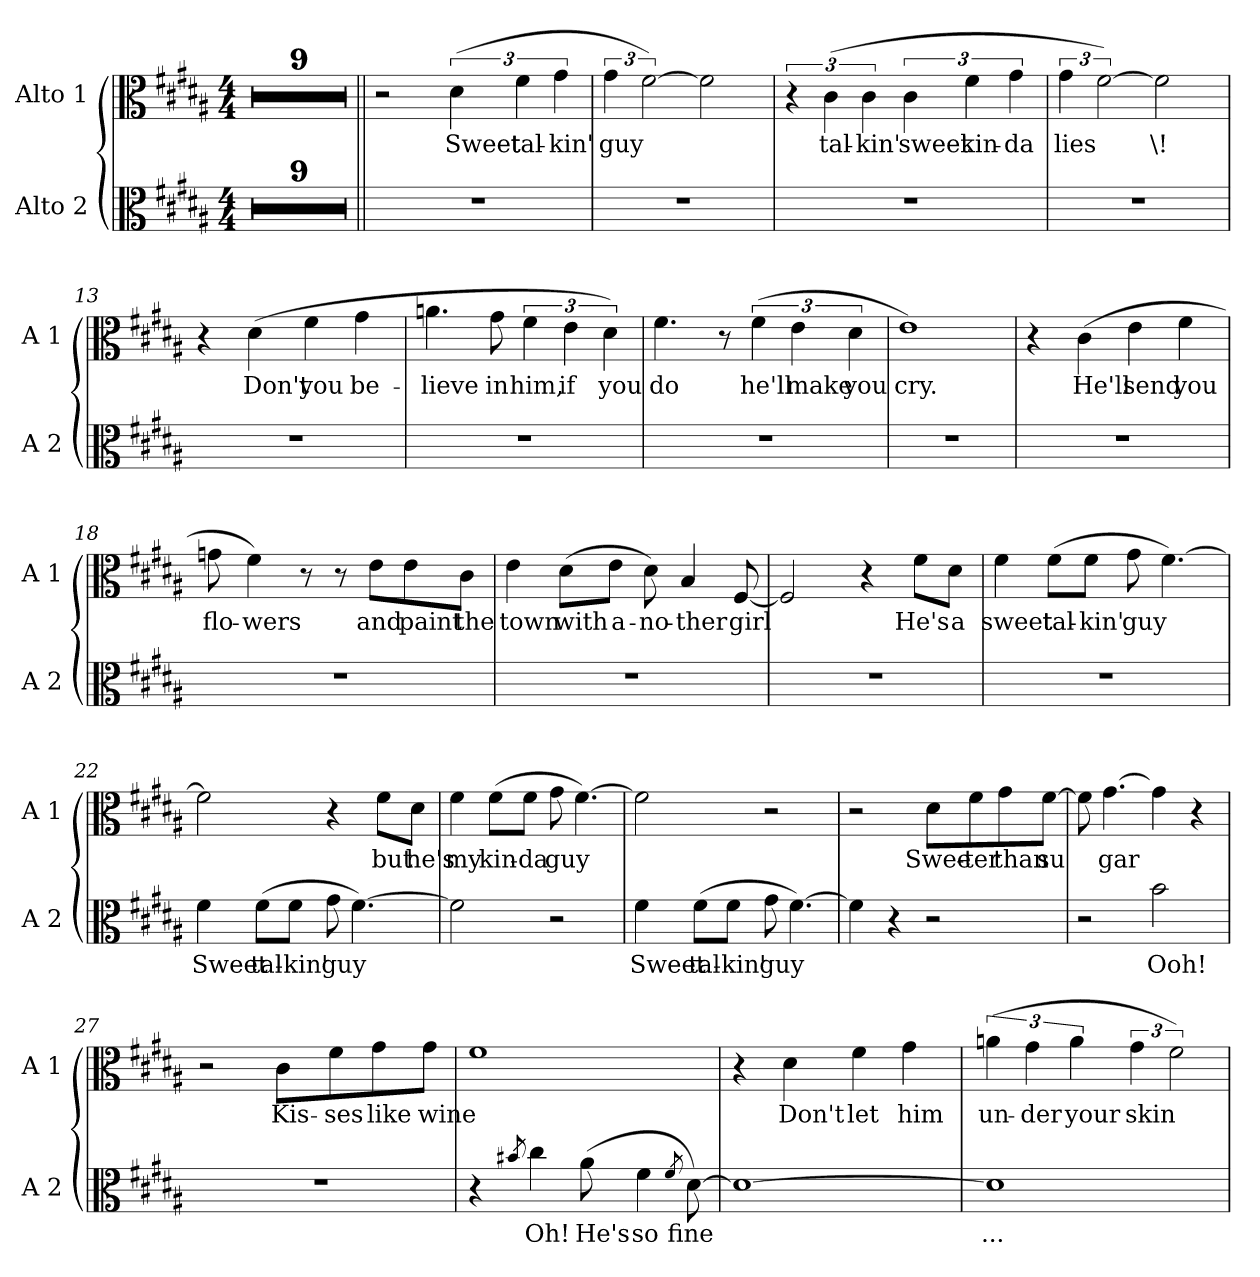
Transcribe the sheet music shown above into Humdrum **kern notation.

**kern	**text	**kern	**text
*part2	*part2	*part1	*part1
*staff2	*staff2	*staff1	*staff1
*I"Alto 2	*	*I"Alto 1	*
*I'A 2	*	*I'A 1	*
*clefC3	*	*clefC3	*
*k[f#c#g#d#a#]	*	*k[f#c#g#d#a#]	*
*B:	*	*B:	*
*M4/4	*	*M4/4	*
=	=	=	=
1r;<	.	1r;<	.
=1	=1	=1	=1
1r	.	1r	.
=2	=2	=2	=2
1r	.	1r	.
=3	=3	=3	=3
1r	.	1r	.
=4	=4	=4	=4
1r	.	1r	.
=5	=5	=5	=5
1r	.	1r	.
=6	=6	=6	=6
1r	.	1r	.
=7	=7	=7	=7
1r	.	1r	.
=8	=8	=8	=8
1r	.	1r	.
=9||	=9||	=9||	=9||
1r	.	2r	.
!	!	!	!LO:LY:b
.	.	(>6d#\	Sweet
!	!	!	!LO:LY:b
.	.	6f#\	tal-
!	!	!	!LO:LY:b
.	.	6g#\	-kin'
=10	=10	=10	=10
!	!	!	!LO:LY:b
1r	.	6g#\	guy
.	.	[3f#\)	.
.	.	2f#\]	.
!!LO:LB:g=z
=11	=11	=11	=11
1r	.	6r	.
!	!	!	!LO:LY:b
.	.	(>6c#\	tal-
!	!	!	!LO:LY:b
.	.	6c#\	-kin'
!	!	!	!LO:LY:b
.	.	6c#\	sweet
!	!	!	!LO:LY:b
.	.	6f#\	kin-
!	!	!	!LO:LY:b
.	.	6g#\	-da
=12	=12	=12	=12
!	!	!	!LO:LY:b
1r	.	6g#\	lies
.	.	[3f#\)	.
!	!	!	!LO:LY:b
.	.	2f#\]	\!
=13	=13	=13	=13
1r	.	4r	.
!	!	!	!LO:LY:b
.	.	(>4d#\	Don't
!	!	!	!LO:LY:b
.	.	4f#\	you
!	!	!	!LO:LY:b
.	.	4g#\	be-
=14	=14	=14	=14
!	!	!	!LO:LY:b
1r	.	4.an\	-lieve
!	!	!	!LO:LY:b
.	.	8g#\	in
!	!	!	!LO:LY:b
.	.	6f#\	him,
!	!	!	!LO:LY:b
.	.	6e\	if
!	!	!	!LO:LY:b
.	.	6d#\)	you
!!LO:LB:g=z
=15	=15	=15	=15
!	!	!	!LO:LY:b
1r	.	4.f#\	do
.	.	8r	.
!	!	!	!LO:LY:b
.	.	(>6f#\	he'll
!	!	!	!LO:LY:b
.	.	6e\	make
!	!	!	!LO:LY:b
.	.	6d#\	you
=16	=16	=16	=16
!	!	!	!LO:LY:b
1r	.	1e)	cry.
=17	=17	=17	=17
1r	.	4r	.
!	!	!	!LO:LY:b
.	.	(>4c#\	He'll
!	!	!	!LO:LY:b
.	.	4e\	send
!	!	!	!LO:LY:b
.	.	4f#\	you
=18	=18	=18	=18
!	!	!	!LO:LY:b
1r	.	8gn\	flo-
!	!	!	!LO:LY:b
.	.	4f#\)	-wers
.	.	8r	.
.	.	8r	.
!	!	!	!LO:LY:b
.	.	8e\L	and
!	!	!	!LO:LY:b
.	.	8e\	paint
!	!	!	!LO:LY:b
.	.	8c#\J	the
!!LO:LB:g=z
=19	=19	=19	=19
!	!	!	!LO:LY:b
1r	.	4e\	town
!	!	!	!LO:LY:b
.	.	(>8d#\L	with
!	!	!	!LO:LY:b
.	.	8e\J	a-
!	!	!	!LO:LY:b
.	.	8d#\)	-no-
!	!	!	!LO:LY:b
.	.	4B/	-ther
!	!	!	!LO:LY:b
.	.	[8F#/	girl
=20	=20	=20	=20
!	!	!	!LO:LY:b
1r	.	2F#/]	.
.	.	4r	.
!	!	!	!LO:LY:b
.	.	8f#\L	He's
!	!	!	!LO:LY:b
.	.	8d#\J	a
=21	=21	=21	=21
!	!	!	!LO:LY:b
1r	.	4f#\	sweet
!	!	!	!LO:LY:b
.	.	(>8f#\L	tal-
!	!	!	!LO:LY:b
.	.	8f#\J	-kin'
!	!	!	!LO:LY:b
.	.	8g#\	guy
.	.	[4.f#\)	.
!!LO:LB:g=z
=22	=22	=22	=22
!	!LO:LY:b	!	!
4f#\	Sweet	2f#\]	.
!	!LO:LY:b	!	!
(>8f#\L	tal-	.	.
!	!LO:LY:b	!	!
8f#\J	-kin'	.	.
!	!LO:LY:b	!	!
8g#\	guy	4r	.
[4.f#\)	.	.	.
!	!	!	!LO:LY:b
.	.	8f#\L	but
!	!	!	!LO:LY:b
.	.	8d#\J	he's
=23	=23	=23	=23
!	!	!	!LO:LY:b
2f#\]	.	4f#\	my
!	!	!	!LO:LY:b
.	.	(>8f#\L	kin-
!	!	!	!LO:LY:b
.	.	8f#\J	-da
!	!	!	!LO:LY:b
2r	.	8g#\	guy
.	.	[4.f#\)	.
=24	=24	=24	=24
!	!LO:LY:b	!	!
4f#\	Sweet	2f#\]	.
!	!LO:LY:b	!	!
(>8f#\L	tal-	.	.
!	!LO:LY:b	!	!
8f#\J	-kin'	.	.
!	!LO:LY:b	!	!
8g#\	guy	2r	.
[4.f#\)	.	.	.
!!LO:PB:g=z
=25	=25	=25	=25
4f#\]	.	2r	.
4r	.	.	.
!	!	!	!LO:LY:b
2r	.	8d#\L	Swee-
!	!	!	!LO:LY:b
.	.	8f#\	-ter
!	!	!	!LO:LY:b
.	.	8g#\	than
!	!	!	!LO:LY:b
.	.	[8f#\J	su
=26	=26	=26	=26
2r	.	8f#\]	.
!	!	!	!LO:LY:b
.	.	[4.g#\	gar
!	!LO:LY:b	!	!
2b\	Ooh!	4g#\]	.
.	.	4r	.
=27	=27	=27	=27
1r	.	2r	.
!	!	!	!LO:LY:b
.	.	8c#\L	Kis-
!	!	!	!LO:LY:b
.	.	8f#\	-ses
!	!	!	!LO:LY:b
.	.	8g#\	like
!	!	!	!LO:LY:b
.	.	8g#\J	wine
=28	=28	=28	=28
4r	.	1f#	.
8qb#X/	.	.	.
!	!LO:LY:b	!	!
4cc#\	Oh!	.	.
!	!LO:LY:b	!	!
(>8a#\	He's	.	.
!	!LO:LY:b	!	!
4f#\	so	.	.
8qf#/	.	.	.
!	!LO:LY:b	!	!
[8d#\)	fine	.	.
!!LO:LB:g=z
=29	=29	=29	=29
1d#_	.	4r	.
!	!	!	!LO:LY:b
.	.	4d#\	Don't
!	!	!	!LO:LY:b
.	.	4f#\	let
!	!	!	!LO:LY:b
.	.	4g#\	him
=30	=30	=30	=30
!	!LO:LY:b	!	!LO:LY:b
1d#]	...	(>6an\	un-
!	!	!	!LO:LY:b
.	.	6g#\	-der
!	!	!	!LO:LY:b
.	.	6a\	your
!	!	!	!LO:LY:b
.	.	6g#\	skin
.	.	3f#\)	.
=	=	=	=
*-	*-	*-	*-
